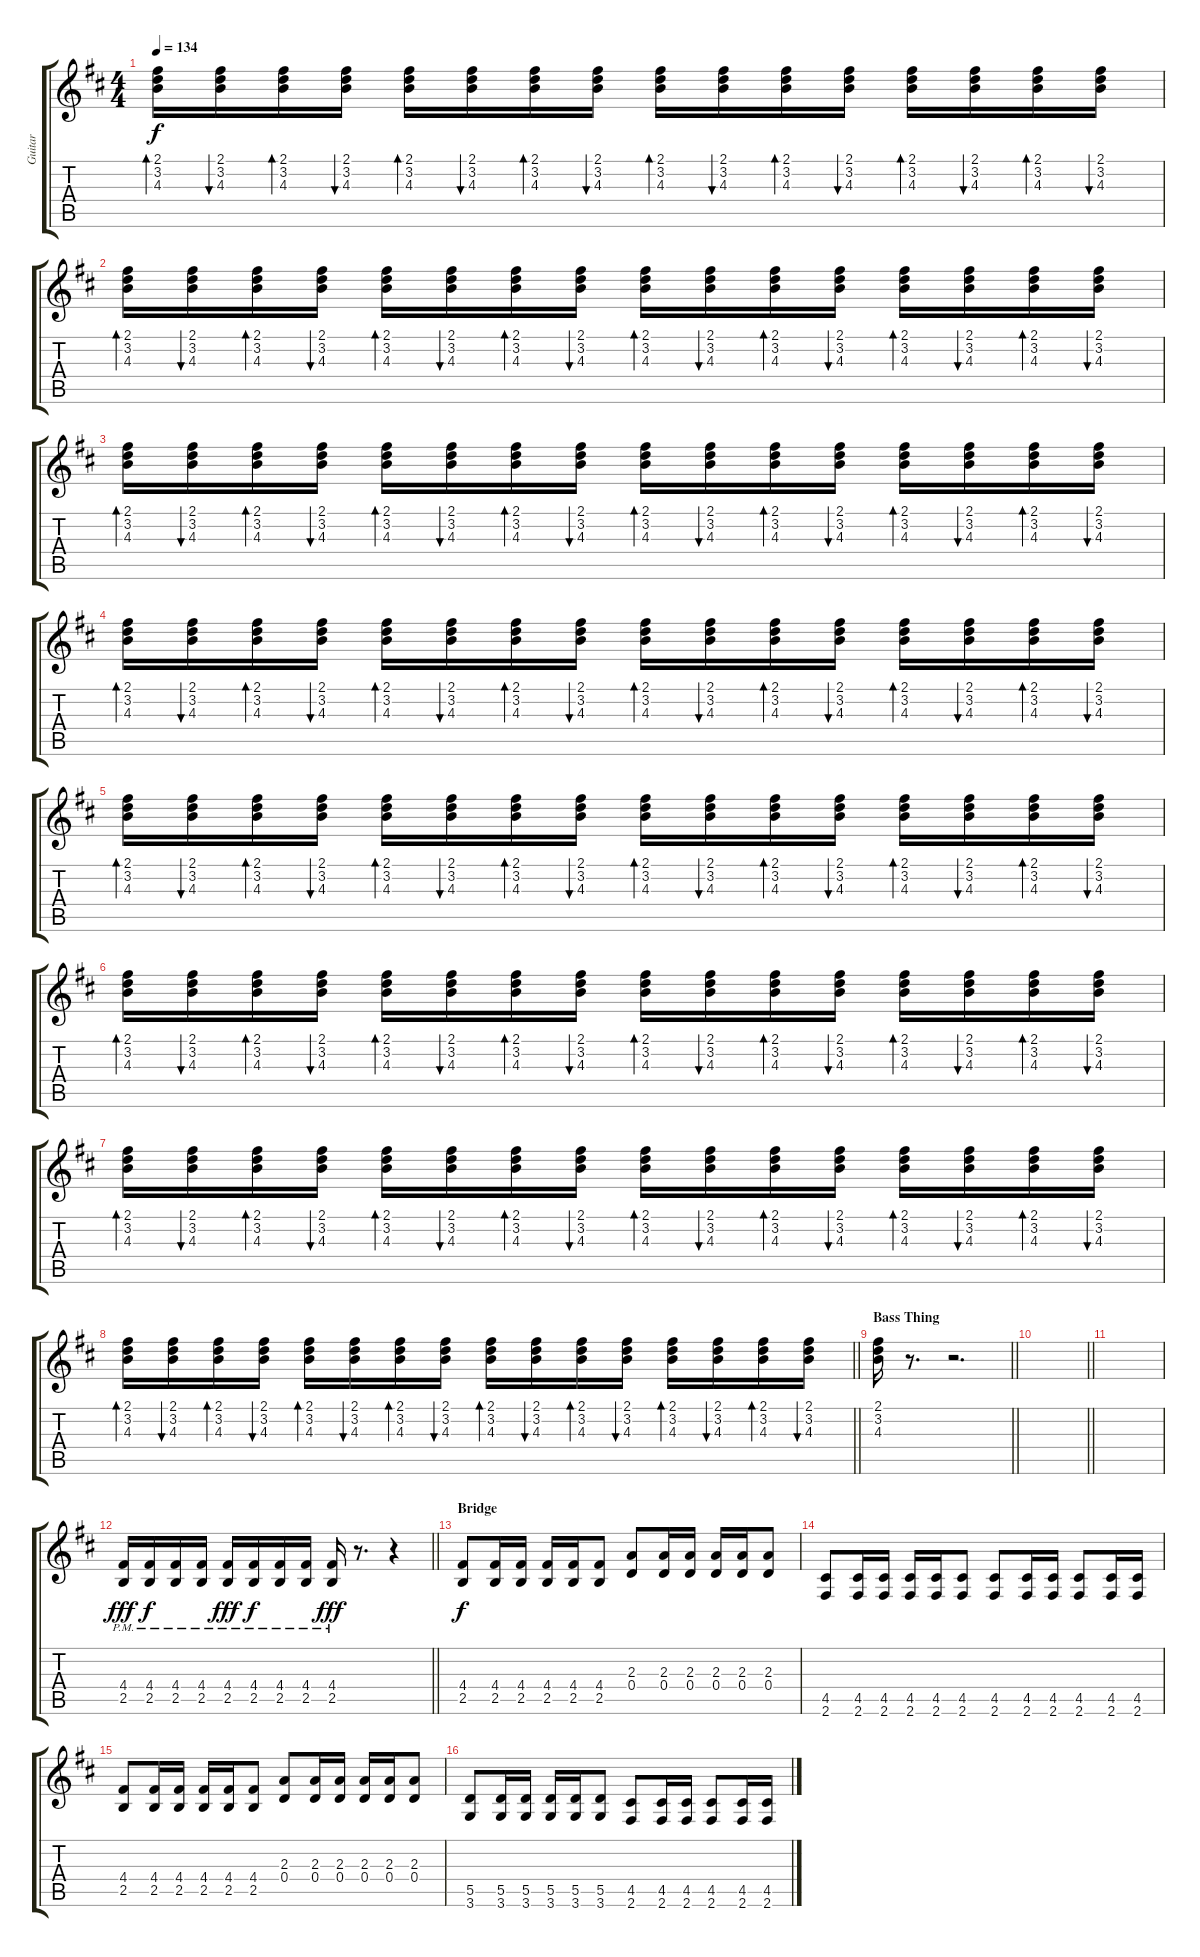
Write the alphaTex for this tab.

\track ("Guitar" "Guitar") {instrument distortionguitar}
\staff {score tabs}
\tuning (E4 B3 G3 D3 A2 E2) {hide}
\ts (4 4)
\tempo 134
\clef g2
\ks bminor
(2.1 3.2 4.3).16{bd 60 dy f volume 10 instrument electricguitarclean} (2.1 3.2 4.3).16{bu 60} (2.1 3.2 4.3).16{bd 60} (2.1 3.2 4.3).16{bu 60} (2.1 3.2 4.3).16{bd 60} (2.1 3.2 4.3).16{bu 60} (2.1 3.2 4.3).16{bd 60} (2.1 3.2 4.3).16{bu 60} (2.1 3.2 4.3).16{bd 60} (2.1 3.2 4.3).16{bu 60} (2.1 3.2 4.3).16{bd 60} (2.1 3.2 4.3).16{bu 60} (2.1 3.2 4.3).16{bd 60} (2.1 3.2 4.3).16{bu 60} (2.1 3.2 4.3).16{bd 60} (2.1 3.2 4.3).16{bu 60} |
(2.1 3.2 4.3).16{bd 60} (2.1 3.2 4.3).16{bu 60} (2.1 3.2 4.3).16{bd 60} (2.1 3.2 4.3).16{bu 60} (2.1 3.2 4.3).16{bd 60} (2.1 3.2 4.3).16{bu 60} (2.1 3.2 4.3).16{bd 60} (2.1 3.2 4.3).16{bu 60} (2.1 3.2 4.3).16{bd 60} (2.1 3.2 4.3).16{bu 60} (2.1 3.2 4.3).16{bd 60} (2.1 3.2 4.3).16{bu 60} (2.1 3.2 4.3).16{bd 60} (2.1 3.2 4.3).16{bu 60} (2.1 3.2 4.3).16{bd 60} (2.1 3.2 4.3).16{bu 60} |
(2.1 3.2 4.3).16{bd 60} (2.1 3.2 4.3).16{bu 60} (2.1 3.2 4.3).16{bd 60} (2.1 3.2 4.3).16{bu 60} (2.1 3.2 4.3).16{bd 60} (2.1 3.2 4.3).16{bu 60} (2.1 3.2 4.3).16{bd 60} (2.1 3.2 4.3).16{bu 60} (2.1 3.2 4.3).16{bd 60} (2.1 3.2 4.3).16{bu 60} (2.1 3.2 4.3).16{bd 60} (2.1 3.2 4.3).16{bu 60} (2.1 3.2 4.3).16{bd 60} (2.1 3.2 4.3).16{bu 60} (2.1 3.2 4.3).16{bd 60} (2.1 3.2 4.3).16{bu 60} |
(2.1 3.2 4.3).16{bd 60} (2.1 3.2 4.3).16{bu 60} (2.1 3.2 4.3).16{bd 60} (2.1 3.2 4.3).16{bu 60} (2.1 3.2 4.3).16{bd 60} (2.1 3.2 4.3).16{bu 60} (2.1 3.2 4.3).16{bd 60} (2.1 3.2 4.3).16{bu 60} (2.1 3.2 4.3).16{bd 60} (2.1 3.2 4.3).16{bu 60} (2.1 3.2 4.3).16{bd 60} (2.1 3.2 4.3).16{bu 60} (2.1 3.2 4.3).16{bd 60} (2.1 3.2 4.3).16{bu 60} (2.1 3.2 4.3).16{bd 60} (2.1 3.2 4.3).16{bu 60} |
(2.1 3.2 4.3).16{bd 60 volume 10 instrument electricguitarclean} (2.1 3.2 4.3).16{bu 60} (2.1 3.2 4.3).16{bd 60} (2.1 3.2 4.3).16{bu 60} (2.1 3.2 4.3).16{bd 60} (2.1 3.2 4.3).16{bu 60} (2.1 3.2 4.3).16{bd 60} (2.1 3.2 4.3).16{bu 60} (2.1 3.2 4.3).16{bd 60} (2.1 3.2 4.3).16{bu 60} (2.1 3.2 4.3).16{bd 60} (2.1 3.2 4.3).16{bu 60} (2.1 3.2 4.3).16{bd 60} (2.1 3.2 4.3).16{bu 60} (2.1 3.2 4.3).16{bd 60} (2.1 3.2 4.3).16{bu 60} |
(2.1 3.2 4.3).16{bd 60} (2.1 3.2 4.3).16{bu 60} (2.1 3.2 4.3).16{bd 60} (2.1 3.2 4.3).16{bu 60} (2.1 3.2 4.3).16{bd 60} (2.1 3.2 4.3).16{bu 60} (2.1 3.2 4.3).16{bd 60} (2.1 3.2 4.3).16{bu 60} (2.1 3.2 4.3).16{bd 60} (2.1 3.2 4.3).16{bu 60} (2.1 3.2 4.3).16{bd 60} (2.1 3.2 4.3).16{bu 60} (2.1 3.2 4.3).16{bd 60} (2.1 3.2 4.3).16{bu 60} (2.1 3.2 4.3).16{bd 60} (2.1 3.2 4.3).16{bu 60} |
(2.1 3.2 4.3).16{bd 60} (2.1 3.2 4.3).16{bu 60} (2.1 3.2 4.3).16{bd 60} (2.1 3.2 4.3).16{bu 60} (2.1 3.2 4.3).16{bd 60} (2.1 3.2 4.3).16{bu 60} (2.1 3.2 4.3).16{bd 60} (2.1 3.2 4.3).16{bu 60} (2.1 3.2 4.3).16{bd 60} (2.1 3.2 4.3).16{bu 60} (2.1 3.2 4.3).16{bd 60} (2.1 3.2 4.3).16{bu 60} (2.1 3.2 4.3).16{bd 60} (2.1 3.2 4.3).16{bu 60} (2.1 3.2 4.3).16{bd 60} (2.1 3.2 4.3).16{bu 60} |
\barLineRight lightlight
(2.1 3.2 4.3).16{bd 60} (2.1 3.2 4.3).16{bu 60} (2.1 3.2 4.3).16{bd 60} (2.1 3.2 4.3).16{bu 60} (2.1 3.2 4.3).16{bd 60} (2.1 3.2 4.3).16{bu 60} (2.1 3.2 4.3).16{bd 60} (2.1 3.2 4.3).16{bu 60} (2.1 3.2 4.3).16{bd 60} (2.1 3.2 4.3).16{bu 60} (2.1 3.2 4.3).16{bd 60} (2.1 3.2 4.3).16{bu 60} (2.1 3.2 4.3).16{bd 60} (2.1 3.2 4.3).16{bu 60} (2.1 3.2 4.3).16{bd 60} (2.1 3.2 4.3).16{bu 60} |
\section ("" "Bass Thing")
\barLineRight lightlight
(2.1 3.2 4.3).16 r.8{d} r.2{d} |
\barLineRight lightlight
|
|
\barLineRight lightlight
(4.4{pm} 2.5{pm}).16{dy fff volume 14 instrument distortionguitar} (4.4{pm} 2.5{pm}).16{dy f} (4.4{pm} 2.5{pm}).16 (4.4{pm} 2.5{pm}).16 (4.4{pm} 2.5{pm}).16{dy fff} (4.4{pm} 2.5{pm}).16{dy f} (4.4{pm} 2.5{pm}).16 (4.4{pm} 2.5{pm}).16 (4.4{pm} 2.5{pm}).16{dy fff} r.8{d} r.4 |
\section ("" "Bridge")
(4.4 2.5).8{dy f} (4.4 2.5).16 (4.4 2.5).16 (4.4 2.5).16 (4.4 2.5).16 (4.4 2.5).8 (2.3 0.4).8 (2.3 0.4).16 (2.3 0.4).16 (2.3 0.4).16 (2.3 0.4).16 (2.3 0.4).8 |
(4.5 2.6).8 (4.5 2.6).16 (4.5 2.6).16 (4.5 2.6).16 (4.5 2.6).16 (4.5 2.6).8 (4.5 2.6).8 (4.5 2.6).16 (4.5 2.6).16 (4.5 2.6).8 (4.5 2.6).16 (4.5 2.6).16 |
(4.4 2.5).8 (4.4 2.5).16 (4.4 2.5).16 (4.4 2.5).16 (4.4 2.5).16 (4.4 2.5).8 (2.3 0.4).8 (2.3 0.4).16 (2.3 0.4).16 (2.3 0.4).16 (2.3 0.4).16 (2.3 0.4).8 |
(5.5 3.6).8 (5.5 3.6).16 (5.5 3.6).16 (5.5 3.6).16 (5.5 3.6).16 (5.5 3.6).8 (4.5 2.6).8 (4.5 2.6).16 (4.5 2.6).16 (4.5 2.6).8 (4.5 2.6).16 (4.5 2.6).16
